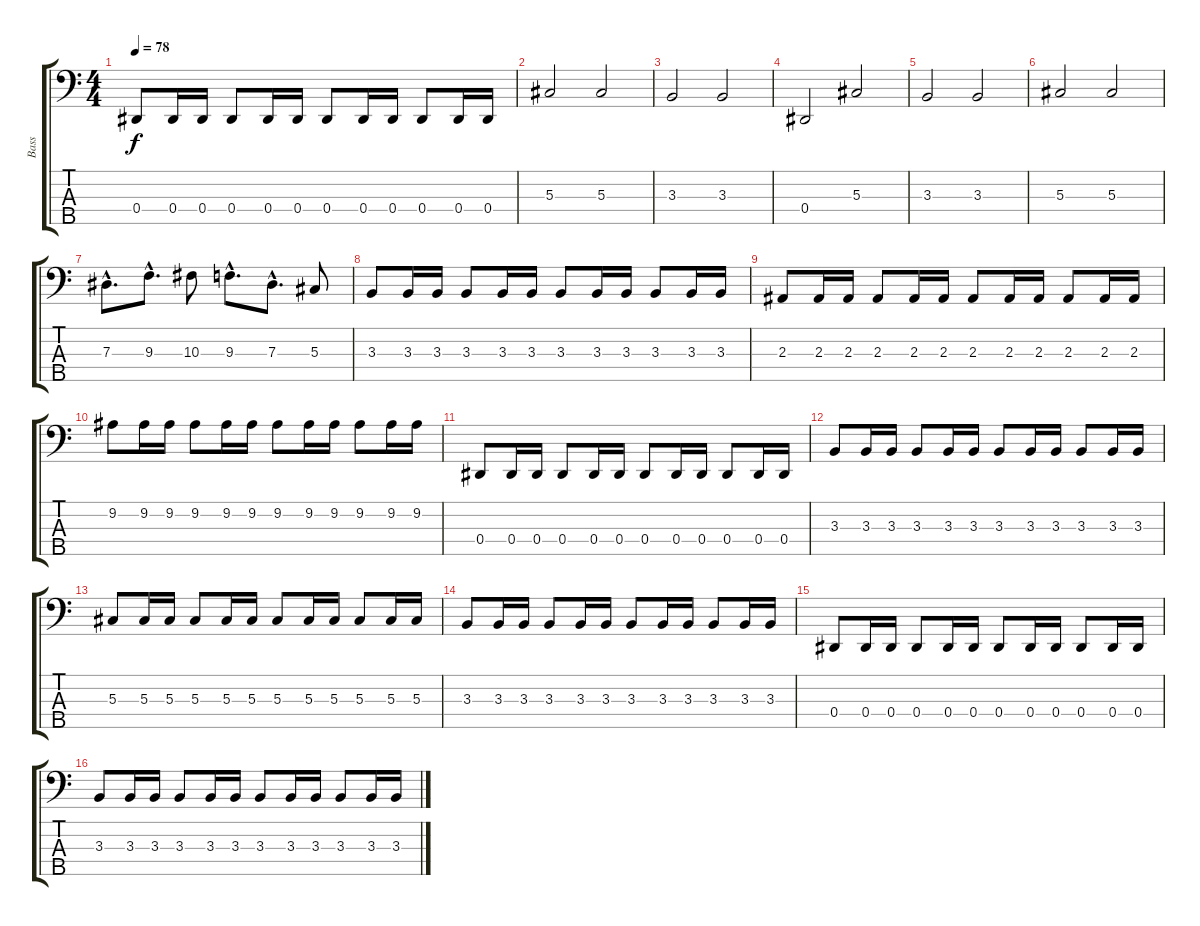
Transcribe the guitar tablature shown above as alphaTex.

\track ("Bass" "Bass") {instrument electricbassfinger}
\staff {score tabs}
\tuning (Gb2 Db2 Ab1 Eb1 Bb0) {hide}
\ts (4 4)
\tempo 78
\clef f4
\ks c
0.4.8{dy f} 0.4.16 0.4.16 0.4.8 0.4.16 0.4.16 0.4.8 0.4.16 0.4.16 0.4.8 0.4.16 0.4.16 |
5.3.2 5.3.2 |
3.3.2 3.3.2 |
0.4.2 5.3.2 |
3.3.2 3.3.2 |
5.3.2 5.3.2 |
7.3{hac}.8{d} 9.3{hac}.8{d} 10.3.8 9.3{hac}.8{d} 7.3{hac}.8{d} 5.3.8 |
3.3.8 3.3.16 3.3.16 3.3.8 3.3.16 3.3.16 3.3.8 3.3.16 3.3.16 3.3.8 3.3.16 3.3.16 |
2.3.8 2.3.16 2.3.16 2.3.8 2.3.16 2.3.16 2.3.8 2.3.16 2.3.16 2.3.8 2.3.16 2.3.16 |
9.2.8 9.2.16 9.2.16 9.2.8 9.2.16 9.2.16 9.2.8 9.2.16 9.2.16 9.2.8 9.2.16 9.2.16 |
0.4.8 0.4.16 0.4.16 0.4.8 0.4.16 0.4.16 0.4.8 0.4.16 0.4.16 0.4.8 0.4.16 0.4.16 |
3.3.8 3.3.16 3.3.16 3.3.8 3.3.16 3.3.16 3.3.8 3.3.16 3.3.16 3.3.8 3.3.16 3.3.16 |
5.3.8 5.3.16 5.3.16 5.3.8 5.3.16 5.3.16 5.3.8 5.3.16 5.3.16 5.3.8 5.3.16 5.3.16 |
3.3.8 3.3.16 3.3.16 3.3.8 3.3.16 3.3.16 3.3.8 3.3.16 3.3.16 3.3.8 3.3.16 3.3.16 |
0.4.8 0.4.16 0.4.16 0.4.8 0.4.16 0.4.16 0.4.8 0.4.16 0.4.16 0.4.8 0.4.16 0.4.16 |
3.3.8 3.3.16 3.3.16 3.3.8 3.3.16 3.3.16 3.3.8 3.3.16 3.3.16 3.3.8 3.3.16 3.3.16
